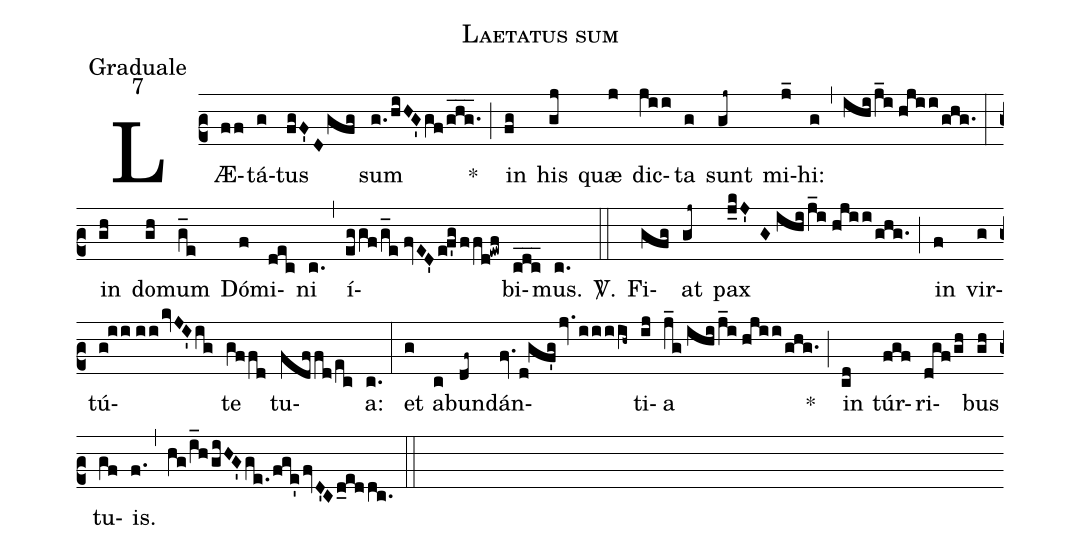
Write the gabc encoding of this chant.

name:Laetatus sum;
office-part:Graduale;
mode:7;
%%
(c2) LÆ(ff)tá(g)tus(fgF'Dgfg) sum(g./hiHG'gf/ghg___.) *(;) in(fg) his(gj) quæ(j) dic(jii)ta(g) sunt(gj~) mi(j_)hi:(g) (,) (ihi/j_i//hjii/ghg.) (:) in(gh) do(gh)mum(g_e) Dó(f)mi(dec)ni(c.) (,) í(eggf/g_e//fvED'e!f'g/ffd!ewf)bi(cdc___)mus.(c.)
<sp>V/</sp>.(::) Fi(gfg)at(gj~) pax(j_kJ'G//ihi/j_i//hjii/ghg.) (;) in(f) vir(g)tú(g!ii//iikvJI'ig)te(gffd) tu(fdffd/ec)a:(c.) (:) et(g) ab(c)un(df~)dán(fv.d!gf'g/jv.iiiih~)ti(ij)a(j_g//ihi/j_i//hjii/ghg.) *(;) in(cd) túr(fgf)ri(dgf/gh)bus(gh) tu(gf)is.(f.) (,) (hg/i_h/giHG'ge./fge'/fvD'Cd_eddc.) (::)
